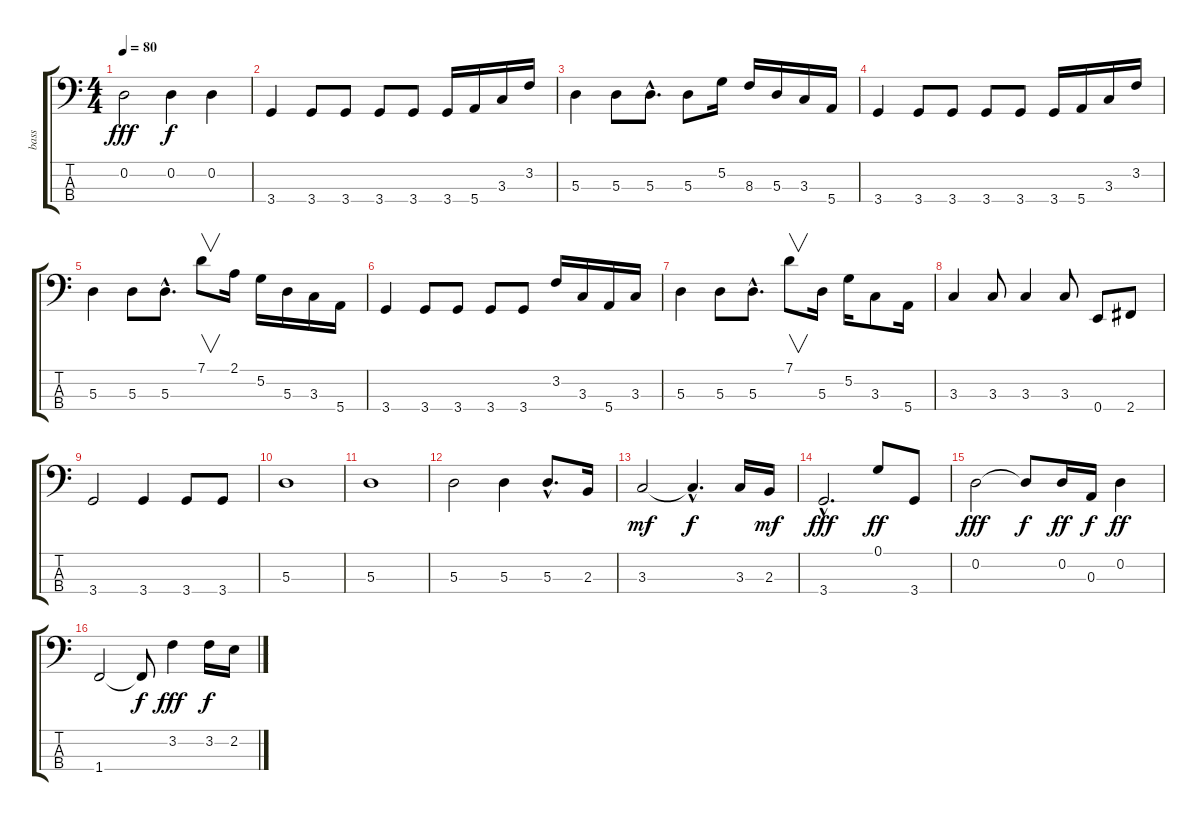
\track ("bass" "bass") {instrument electricbassfinger}
\staff {score tabs}
\tuning (G2 D2 A1 E1) {hide}
\ts (4 4)
\tempo 80
\clef f4
\ks c
0.2.2{dy fff} 0.2.4{dy f} 0.2.4 |
3.4.4 3.4.8 3.4.8 3.4.8 3.4.8 3.4.16 5.4.16 3.3.16 3.2.16 |
5.3.4 5.3.8 5.3{hac}.8{d} 5.3.8 5.2.16 8.3.16 5.3.16 3.3.16 5.4.16 |
3.4.4 3.4.8 3.4.8 3.4.8 3.4.8 3.4.16 5.4.16 3.3.16 3.2.16 |
5.3.4 5.3.8 5.3{hac}.8{d} 7.1.8{v} 2.1.16 5.2.16 5.3.16 3.3.16 5.4.16 |
3.4.4 3.4.8 3.4.8 3.4.8 3.4.8 3.2.16 3.3.16 5.4.16 3.3.16 |
5.3.4 5.3.8 5.3{hac}.8{d} 7.1.8{v} 5.3.16 5.2.16 3.3.8 5.4.16 |
3.3.4 3.3.8 3.3.4 3.3.8 0.4.8 2.4.8 |
3.4.2 3.4.4 3.4.8 3.4.8 |
5.3.1 |
5.3.1 |
5.3.2 5.3.4 5.3{hac}.8{d} 2.3.16 |
3.3.2{dy mf} 3.3{hac t}.4{d dy f} 3.3.16 2.3.16{dy mf} |
3.4{hac}.2{d dy fff} 0.1.8{dy ff} 3.4.8 |
0.2.2{dy fff} 0.2{t}.8{dy f} 0.2.16{dy ff} 0.3.16{dy f} 0.2.4{dy ff} |
1.4.2 1.4{t}.8{dy f} 3.2.4{dy fff} 3.2.16{dy f} 2.2.16
